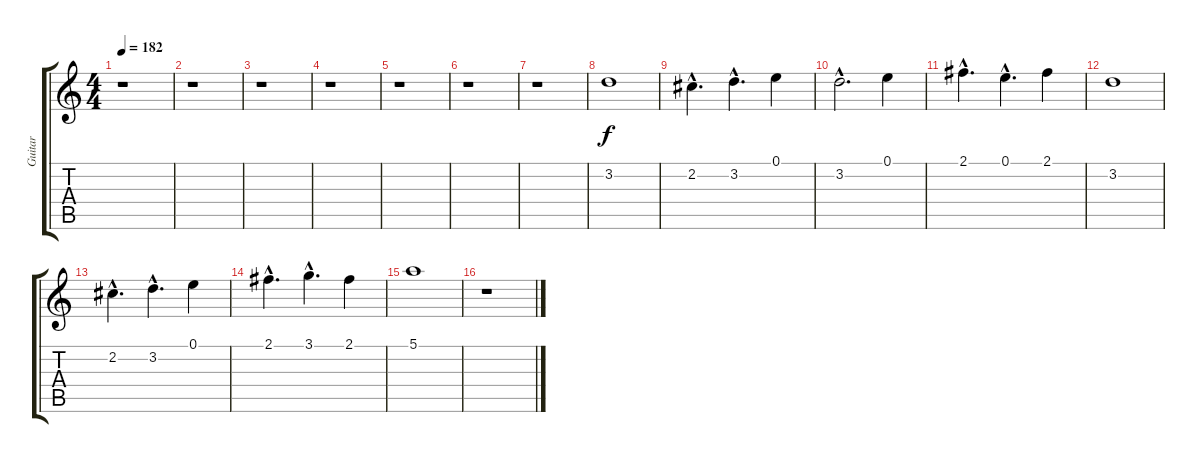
\track ("Guitar" "Guitar") {instrument distortionguitar}
\staff {score tabs}
\tuning (E4 B3 G3 D3 A2 E2) {hide}
\ts (4 4)
\tempo 182
\clef g2
\ks c
r.1{dy f} |
r.1 |
r.1 |
r.1 |
r.1 |
r.1 |
r.1 |
3.2.1 |
2.2{hac}.4{d} 3.2{hac}.4{d} 0.1.4 |
3.2{hac}.2{d} 0.1.4 |
2.1{hac}.4{d} 0.1{hac}.4{d} 2.1.4 |
3.2.1 |
2.2{hac}.4{d} 3.2{hac}.4{d} 0.1.4 |
2.1{hac}.4{d} 3.1{hac}.4{d} 2.1.4 |
5.1.1 |
r.1
